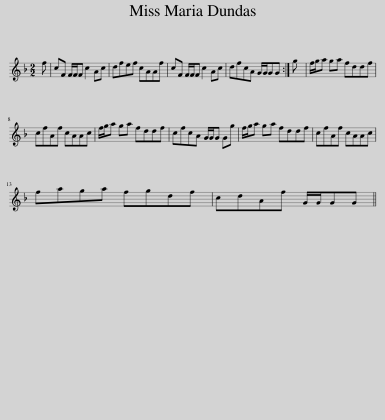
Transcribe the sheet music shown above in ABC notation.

X:1
L:1/8
M:2/2
I:linebreak $
K:F
V:1 treble
V:1
 f | cF F/F/F c2 Ac | dfef cAAf | cF F/F/F c2 Ac | dfcA G/G/GG :| %5
 g | f/g/a ga fddf |$ cfAf cAAc | f/g/a ga fddf | cfcA G/G/G Gg | %10
 f/g/a ga fddf | cfAf cAAc |$ faga fgdf | cdAf G/G/GG || %14
